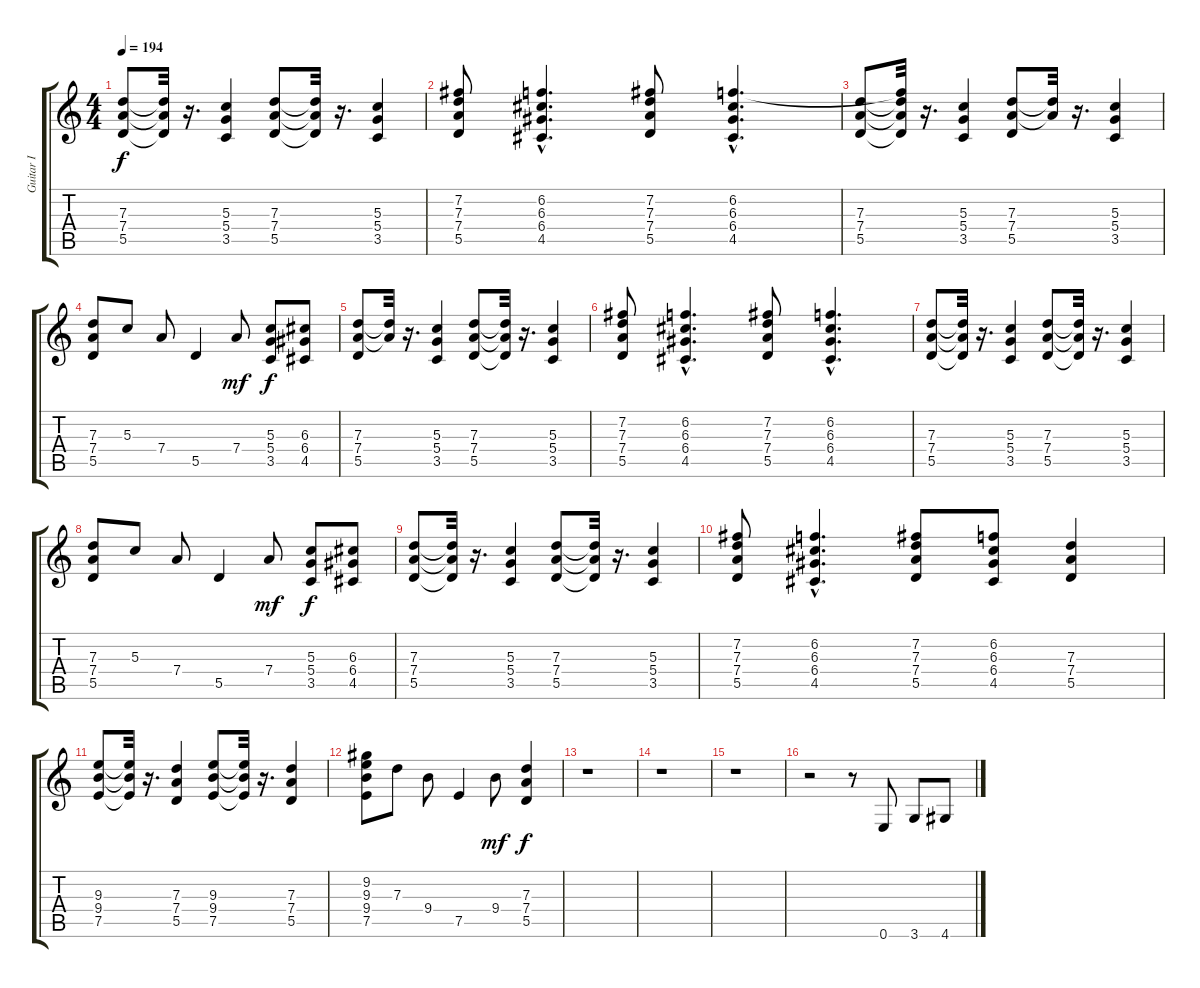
\track ("Guitar I" "Guitar I") {instrument overdrivenguitar}
\staff {score tabs}
\tuning (E4 B3 G3 D3 A2 E2) {hide}
\ts (4 4)
\tempo 194
\clef g2
\ks c
(7.3 7.4 5.5).8{dy f} (7.3{t} 7.4{t} 5.5{t}).32 r.16{d} (5.3 5.4 3.5).4 (7.3 7.4 5.5).8 (7.3{t} 7.4{t} 5.5{t}).32 r.16{d} (5.3 5.4 3.5).4 |
(7.2 7.3 7.4 5.5).8 (6.2{hac} 6.3{hac} 6.4{hac} 4.5{hac}).4{d} (7.2 7.3 7.4 5.5).8 (6.2{hac} 6.3{hac} 6.4{hac} 4.5{hac}).4{d} |
(7.3 7.4 5.5).8 (6.2{t} 7.3{t} 7.4{t} 5.5{t}).32 r.16{d} (5.3 5.4 3.5).4 (7.3 7.4 5.5).8 (7.3{t} 7.4{t}).32 r.16{d} (5.3 5.4 3.5).4 |
(7.3 7.4 5.5).8 5.3.8 7.4.8 5.5.4 7.4.8{dy mf} (5.3 5.4 3.5).8{dy f} (6.3 6.4 4.5).8 |
(7.3 7.4 5.5).8 (7.3{t} 7.4{t}).32 r.16{d} (5.3 5.4 3.5).4 (7.3 7.4 5.5).8 (7.3{t} 7.4{t} 5.5{t}).32 r.16{d} (5.3 5.4 3.5).4 |
(7.2 7.3 7.4 5.5).8 (6.2{hac} 6.3{hac} 6.4{hac} 4.5{hac}).4{d} (7.2 7.3 7.4 5.5).8 (6.2{hac} 6.3{hac} 6.4{hac} 4.5{hac}).4{d} |
(7.3 7.4 5.5).8 (7.3{t} 7.4{t} 5.5{t}).32 r.16{d} (5.3 5.4 3.5).4 (7.3 7.4 5.5).8 (7.3{t} 7.4{t} 5.5{t}).32 r.16{d} (5.3 5.4 3.5).4 |
(7.3 7.4 5.5).8 5.3.8 7.4.8 5.5.4 7.4.8{dy mf} (5.3 5.4 3.5).8{dy f} (6.3 6.4 4.5).8 |
(7.3 7.4 5.5).8 (7.3{t} 7.4{t} 5.5{t}).32 r.16{d} (5.3 5.4 3.5).4 (7.3 7.4 5.5).8 (7.3{t} 7.4{t} 5.5{t}).32 r.16{d} (5.3 5.4 3.5).4 |
(7.2 7.3 7.4 5.5).8 (6.2{hac} 6.3{hac} 6.4{hac} 4.5{hac}).4{d} (7.2 7.3 7.4 5.5).8 (6.2 6.3 6.4 4.5).8 (7.3 7.4 5.5).4 |
(9.3 9.4 7.5).8 (9.3{t} 9.4{t} 7.5{t}).32 r.16{d} (7.3 7.4 5.5).4 (9.3 9.4 7.5).8 (9.3{t} 9.4{t} 7.5{t}).32 r.16{d} (7.3 7.4 5.5).4 |
(9.2 9.3 9.4 7.5).8 7.3.8 9.4.8 7.5.4 9.4.8{dy mf} (7.3 7.4 5.5).4{dy f} |
r.1 |
r.1 |
r.1 |
r.2 r.8 0.6.8 3.6.8 4.6.8
